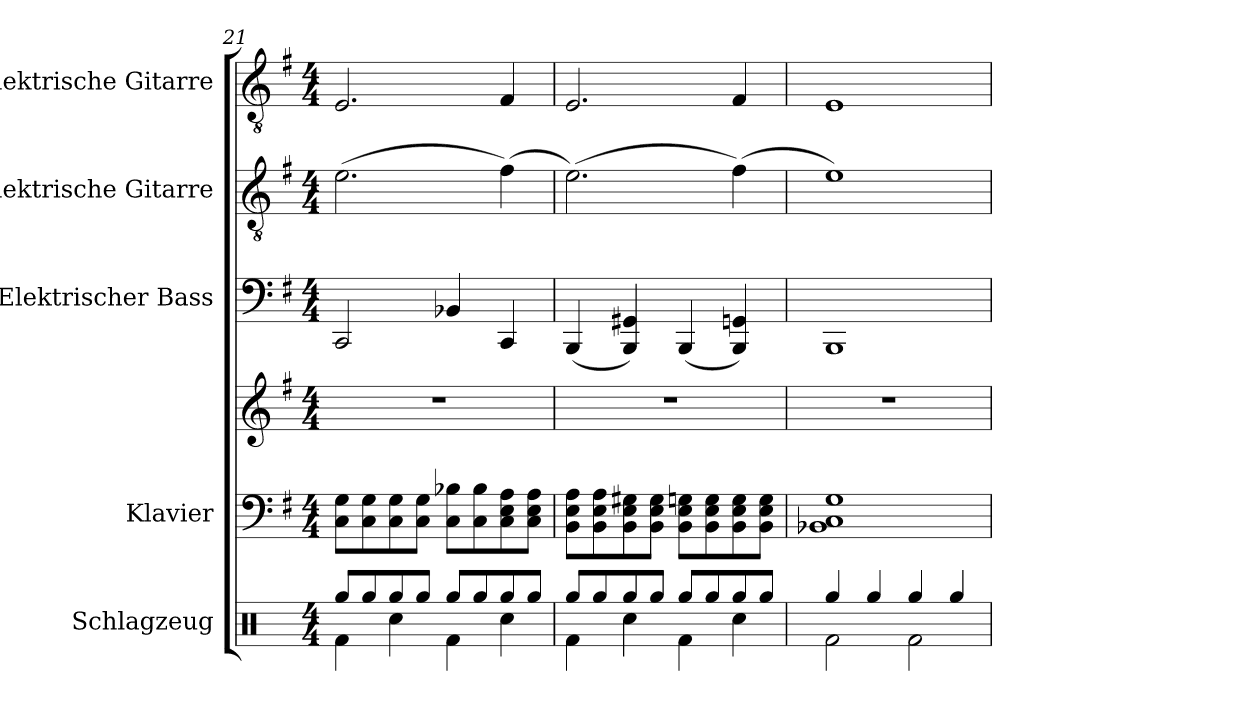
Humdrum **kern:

**kern	**kern	**kern	**kern	**kern	**kern
*part5	*part4	*part4	*part3	*part2	*part1
*staff6	*staff5	*staff4	*staff3	*staff2	*staff1
*I"Schlagzeug	*I"Klavier	*	*I"Elektrischer Bass	*I"Elektrische Gitarre	*I"Elektrische Gitarre
*I'Schlgz.	*I'Klav.	*	*I'E-B.	*I'E-Git.	*I'E-Git.
!!LO:LB:g=z
*clefX	*clefF4	*clefG2	*clefF4	*clefGv2	*clefGv2
*	*	*	*ITrd7c12	*	*
*k[]	*k[f#]	*k[f#]	*k[f#]	*k[f#]	*k[f#]
*M4/4	*M4/4	*M4/4	*M4/4	*M4/4	*M4/4
=21	=21	=21	=21	=21	=21
*^	*	*	*	*	*
4Rf\	8Rgg/L	8C\ 8G\L	1r	2CCC/	(>2.e\	2.E/
.	8Rgg/	8C\ 8G\	.	.	.	.
4Rcc\	8Rgg/	8C\ 8G\	.	.	.	.
.	8Rgg/J	8C\ 8G\J	.	.	.	.
4Rf\	8Rgg/L	8C\ 8B-X\L	.	4BBB-X/	.	.
.	8Rgg/	8C\ 8B-\	.	.	.	.
4Rcc\	8Rgg/	8C\ 8E\ 8A\	.	4CCC/	(>4f#\)	4F#/
.	8Rgg/J	8C\ 8E\ 8A\J	.	.	.	.
=22	=22	=22	=22	=22	=22	=22
4Rf\	8Rgg/L	8BB\ 8E\ 8A\L	1r	(<4BBBB/	(>2.e\)	2.E/
.	8Rgg/	8BB\ 8E\ 8A\	.	.	.	.
4Rcc\	8Rgg/	8BB\ 8E\ 8G#X\	.	4BBBB/ 4GGG#X/)	.	.
.	8Rgg/J	8BB\ 8E\ 8G#\J	.	.	.	.
4Rf\	8Rgg/L	8BB\ 8E\ 8Gn\L	.	(<4BBBB/	.	.
.	8Rgg/	8BB\ 8E\ 8G\	.	.	.	.
4Rcc\	8Rgg/	8BB\ 8E\ 8G\	.	4BBBB/ 4GGGn/)	(>4f#\)	4F#/
.	8Rgg/J	8BB\ 8E\ 8G\J	.	.	.	.
=23	=23	=23	=23	=23	=23	=23
2Rf\	4Rgg/	1BB-X 1C 1G	1r	1BBBB	1e)	1E
.	4Rgg/	.	.	.	.	.
2Rf\	4Rgg/	.	.	.	.	.
.	4Rgg/	.	.	.	.	.
*v	*v	*	*	*	*	*
=	=	=	=	=	=
*-	*-	*-	*-	*-	*-
